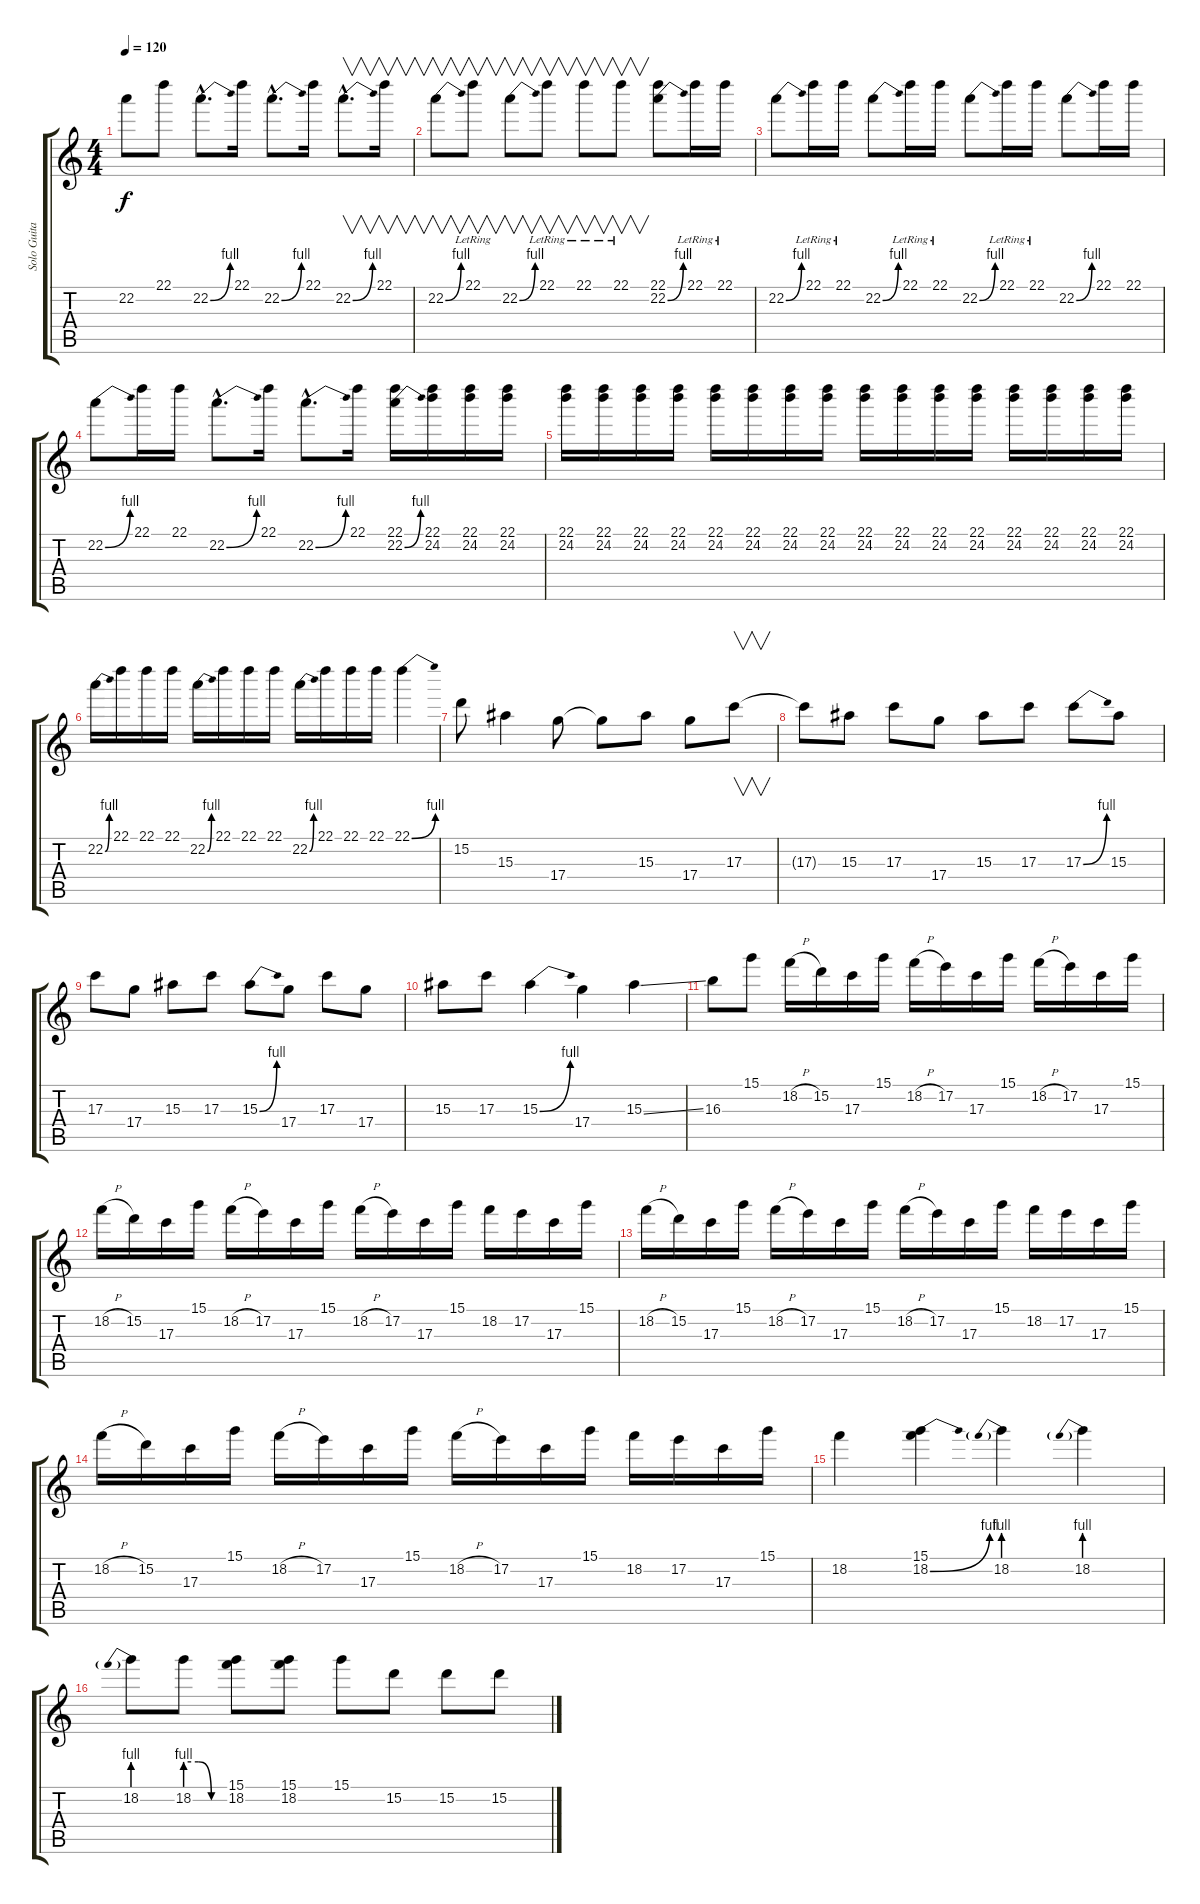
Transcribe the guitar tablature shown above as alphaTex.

\track ("Solo Guitar 1" "Solo Guita") {instrument overdrivenguitar}
\staff {score tabs}
\tuning (E4 B3 G3 D3 A2 E2) {hide}
\ts (4 4)
\tempo 120
\clef g2
\ks c
22.2{t}.8{dy f} 22.1.8 22.2{be (bend 0 0 60 4) hac}.8{d} 22.1.16 22.2{be (bend 0 0 60 4) hac}.8{d} 22.1.16 22.2{be (bend 0 0 60 4) hac}.8{v d} 22.1.16{v} |
22.2{be (bend 0 0 60 4)}.8{v} 22.1{lr}.8{v} 22.2{be (bend 0 0 60 4)}.8{v} 22.1{lr}.8{v} 22.1{lr}.8{v} 22.1{lr}.8{v} (22.1 22.2{be (bend 0 0 60 4)}).8 22.1{lr}.16 22.1{lr}.16 |
22.2{be (bend 0 0 60 4)}.8 22.1{lr}.16 22.1{lr}.16 22.2{be (bend 0 0 60 4)}.8 22.1{lr}.16 22.1{lr}.16 22.2{be (bend 0 0 60 4)}.8 22.1{lr}.16 22.1{lr}.16 22.2{be (bend 0 0 60 4)}.8 22.1.16 22.1.16 |
22.2{be (bend 0 0 60 4)}.8 22.1.16 22.1.16 22.2{be (bend 0 0 60 4) hac}.8{d} 22.1.16 22.2{be (bend 0 0 60 4) hac}.8{d} 22.1.16 (22.1 22.2{be (bend 0 0 60 4)}).16 (22.1 24.2).16 (22.1 24.2).16 (22.1 24.2).16 |
(22.1 24.2).16 (22.1 24.2).16 (22.1 24.2).16 (22.1 24.2).16 (22.1 24.2).16 (22.1 24.2).16 (22.1 24.2).16 (22.1 24.2).16 (22.1 24.2).16 (22.1 24.2).16 (22.1 24.2).16 (22.1 24.2).16 (22.1 24.2).16 (22.1 24.2).16 (22.1 24.2).16 (22.1 24.2).16 |
22.2{be (bend 0 0 60 4)}.16 22.1.16 22.1.16 22.1.16 22.2{be (bend 0 0 60 4)}.16 22.1.16 22.1.16 22.1.16 22.2{be (bend 0 0 60 4)}.16 22.1.16 22.1.16 22.1.16 22.1{be (bend 0 0 60 4)}.4 |
15.2.8 15.3.4 17.4.8 17.4{t}.8 15.3.8 17.4.8 17.3.8{v} |
17.3{t}.8 15.3.8 17.3.8 17.4.8 15.3.8 17.3.8 17.3{be (bend 0 0 60 4)}.8 15.3.8 |
17.3.8 17.4.8 15.3.8 17.3.8 15.3{be (bend 0 0 60 4)}.8 17.4.8 17.3.8 17.4.8 |
15.3.8 17.3.8 15.3{be (bend 0 0 60 4)}.4 17.4.4 15.3{ss}.4 |
16.3.8 15.1.8 18.2{h}.16 15.2.16 17.3.16 15.1.16 18.2{h}.16 17.2.16 17.3.16 15.1.16 18.2{h}.16 17.2.16 17.3.16 15.1.16 |
18.2{h}.16 15.2.16 17.3.16 15.1.16 18.2{h}.16 17.2.16 17.3.16 15.1.16 18.2{h}.16 17.2.16 17.3.16 15.1.16 18.2.16 17.2.16 17.3.16 15.1.16 |
18.2{h}.16 15.2.16 17.3.16 15.1.16 18.2{h}.16 17.2.16 17.3.16 15.1.16 18.2{h}.16 17.2.16 17.3.16 15.1.16 18.2.16 17.2.16 17.3.16 15.1.16 |
18.2{h}.16 15.2.16 17.3.16 15.1.16 18.2{h}.16 17.2.16 17.3.16 15.1.16 18.2{h}.16 17.2.16 17.3.16 15.1.16 18.2.16 17.2.16 17.3.16 15.1.16 |
18.2.4 (15.1 18.2{be (bend 0 0 60 4)}).4 18.2{be (prebend 0 4 60 4)}.4 18.2{be (prebend 0 4 60 4)}.4 |
18.2{be (prebend 0 4 60 4)}.8 18.2{be (custom 0 4 20 4 40 0 60 0)}.8 (15.1 18.2).8 (15.1 18.2).8 15.1.8 15.2.8 15.2.8 15.2.8
